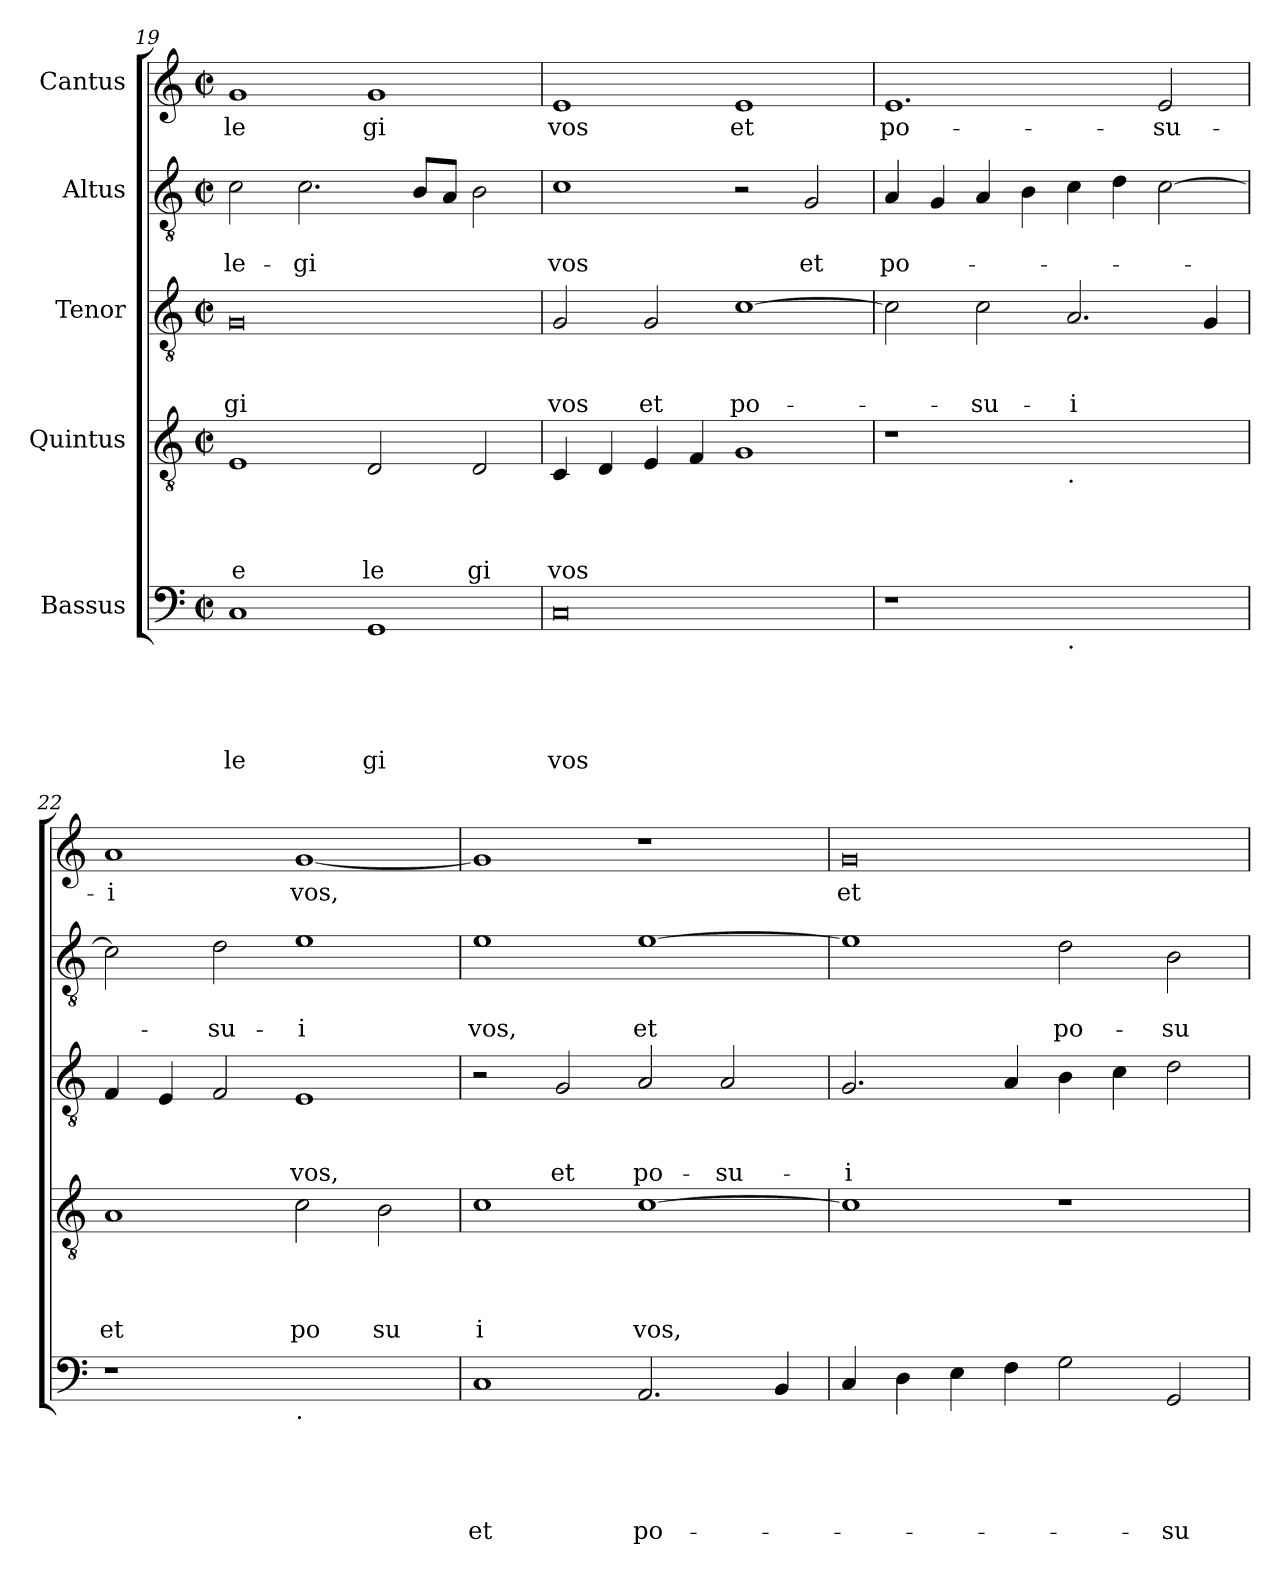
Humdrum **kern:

**kern	**text	**text	**text	**text	**text	**kern	**text	**text	**text	**text	**kern	**text	**text	**text	**kern	**text	**text	**kern	**text
*part5	*part5	*part5	*part5	*part5	*part5	*part4	*part4	*part4	*part4	*part4	*part3	*part3	*part3	*part3	*part2	*part2	*part2	*part1	*part1
*staff5	*staff5	*staff5	*staff5	*staff5	*staff5	*staff4	*staff4	*staff4	*staff4	*staff4	*staff3	*staff3	*staff3	*staff3	*staff2	*staff2	*staff2	*staff1	*staff1
*I"Bassus	*	*	*	*	*	*I"Quintus	*	*	*	*	*I"Tenor	*	*	*	*I"Altus	*	*	*I"Cantus	*
*clefF4	*	*	*	*	*	*clefGv2	*	*	*	*	*clefGv2	*	*	*	*clefGv2	*	*	*clefG2	*
*k[]	*	*	*	*	*	*k[]	*	*	*	*	*k[]	*	*	*	*k[]	*	*	*k[]	*
*C:	*	*	*	*	*	*C:	*	*	*	*	*C:	*	*	*	*C:	*	*	*C:	*
*M2/2	*	*	*	*	*	*M2/2	*	*	*	*	*M2/2	*	*	*	*M2/2	*	*	*M2/2	*
*met(c|)	*	*	*	*	*	*met(c|)	*	*	*	*	*met(c|)	*	*	*	*met(c|)	*	*	*met(c|)	*
=19	=19	=19	=19	=19	=19	=19	=19	=19	=19	=19	=19	=19	=19	=19	=19	=19	=19	=19	=19
!	!	!	!	!	!LO:LY:b	!	!	!	!	!LO:LY:b	!	!	!	!LO:LY:b	!	!	!LO:LY:b	!	!LO:LY:b
1C	.	.	.	.	le	1E	.	.	.	e	0G	.	.	gi	2c\	.	-le-	1g	le
!	!	!	!	!	!	!	!	!	!	!	!	!	!	!	!	!	!LO:LY:b	!	!
.	.	.	.	.	.	.	.	.	.	.	.	.	.	.	2.c\	.	-gi	.	.
!	!	!	!	!	!LO:LY:b	!	!	!	!	!LO:LY:b	!	!	!	!	!	!	!	!	!LO:LY:b
1GG	.	.	.	.	gi	2D/	.	.	.	le	.	.	.	.	.	.	.	1g	gi
.	.	.	.	.	.	.	.	.	.	.	.	.	.	.	8B/L	.	.	.	.
.	.	.	.	.	.	.	.	.	.	.	.	.	.	.	8A/J	.	.	.	.
!	!	!	!	!	!	!	!	!	!	!LO:LY:b	!	!	!	!	!	!	!	!	!
.	.	.	.	.	.	2D/	.	.	.	gi	.	.	.	.	2B\	.	.	.	.
!!LO:PB:g=z
=20	=20	=20	=20	=20	=20	=20	=20	=20	=20	=20	=20	=20	=20	=20	=20	=20	=20	=20	=20
!	!	!	!	!	!LO:LY:b	!	!	!	!	!LO:LY:b	!	!	!	!LO:LY:b	!	!	!LO:LY:b	!	!LO:LY:b
0C	.	.	.	.	vos	4C/	.	.	.	vos	2G/	.	.	vos	1c	.	vos	1e	vos
.	.	.	.	.	.	4D/	.	.	.	.	.	.	.	.	.	.	.	.	.
!	!	!	!	!	!	!	!	!	!	!	!	!	!	!LO:LY:b	!	!	!	!	!
.	.	.	.	.	.	4E/	.	.	.	.	2G/	.	.	et	.	.	.	.	.
.	.	.	.	.	.	4F/	.	.	.	.	.	.	.	.	.	.	.	.	.
!	!	!	!	!	!	!	!	!	!	!	!	!	!	!LO:LY:b	!	!	!	!	!LO:LY:b
.	.	.	.	.	.	1G	.	.	.	.	[>1c	.	.	po-	2r	.	.	1e	et
!	!	!	!	!	!	!	!	!	!	!	!	!	!	!	!	!	!LO:LY:b	!	!
.	.	.	.	.	.	.	.	.	.	.	.	.	.	.	2G/	.	et	.	.
=21	=21	=21	=21	=21	=21	=21	=21	=21	=21	=21	=21	=21	=21	=21	=21	=21	=21	=21	=21
!	!	!	!	!	!	!	!	!	!	!	!	!	!	!	!	!	!LO:LY:b	!	!LO:LY:b
1r	.	.	.	.	.	1r	.	.	.	.	2c\]	.	.	.	4A/	.	po-	1.e	po-
.	.	.	.	.	.	.	.	.	.	.	.	.	.	.	4G/	.	.	.	.
!	!	!	!	!	!	!	!	!	!	!	!	!	!	!LO:LY:b	!	!	!	!	!
.	.	.	.	.	.	.	.	.	.	.	2c\	.	.	-su-	4A/	.	.	.	.
.	.	.	.	.	.	.	.	.	.	.	.	.	.	.	4B\	.	.	.	.
!	!	!	!	!	!	!LO:TX:b:t=.	!	!	!	!	!	!	!	!	!	!	!	!	!
!LO:TX:b:t=.	!	!	!	!	!	!	!	!	!	!	!	!	!	!	!	!	!	!	!
!	!	!	!	!	!	!	!	!	!	!	!	!	!	!LO:LY:b	!	!	!	!	!
1ryy	.	.	.	.	.	1ryy	.	.	.	.	2.A/	.	.	-i	4c\	.	.	.	.
.	.	.	.	.	.	.	.	.	.	.	.	.	.	.	4d\	.	.	.	.
!	!	!	!	!	!	!	!	!	!	!	!	!	!	!	!	!	!	!	!LO:LY:b
.	.	.	.	.	.	.	.	.	.	.	.	.	.	.	[>2c\	.	.	2e/	-su-
.	.	.	.	.	.	.	.	.	.	.	4G/	.	.	.	.	.	.	.	.
=22	=22	=22	=22	=22	=22	=22	=22	=22	=22	=22	=22	=22	=22	=22	=22	=22	=22	=22	=22
!	!	!	!	!	!	!	!	!	!	!LO:LY:b	!	!	!	!	!	!	!	!	!LO:LY:b
1r	.	.	.	.	.	1A	.	.	.	et	4F/	.	.	.	2c\]	.	.	1a	-i
.	.	.	.	.	.	.	.	.	.	.	4E/	.	.	.	.	.	.	.	.
!	!	!	!	!	!	!	!	!	!	!	!	!	!	!	!	!	!LO:LY:b	!	!
.	.	.	.	.	.	.	.	.	.	.	2F/	.	.	.	2d\	.	-su-	.	.
!LO:TX:b:t=.	!	!	!	!	!	!	!	!	!	!	!	!	!	!	!	!	!	!	!
!	!	!	!	!	!	!	!	!	!	!LO:LY:b	!	!	!	!LO:LY:b	!	!	!LO:LY:b	!	!LO:LY:b
1ryy	.	.	.	.	.	2c\	.	.	.	po	1E	.	.	vos,	1e	.	-i	[<1g	vos,
!	!	!	!	!	!	!	!	!	!	!LO:LY:b	!	!	!	!	!	!	!	!	!
.	.	.	.	.	.	2B\	.	.	.	su	.	.	.	.	.	.	.	.	.
=23	=23	=23	=23	=23	=23	=23	=23	=23	=23	=23	=23	=23	=23	=23	=23	=23	=23	=23	=23
!	!	!	!	!	!LO:LY:b	!	!	!	!	!LO:LY:b	!	!	!	!	!	!	!LO:LY:b	!	!
1C	.	.	.	.	et	1c	.	.	.	i	2r	.	.	.	1e	.	vos,	1g]	.
!	!	!	!	!	!	!	!	!	!	!	!	!	!	!LO:LY:b	!	!	!	!	!
.	.	.	.	.	.	.	.	.	.	.	2G/	.	.	et	.	.	.	.	.
!	!	!	!	!	!LO:LY:b	!	!	!	!	!LO:LY:b	!	!	!	!LO:LY:b	!	!	!LO:LY:b	!	!
2.AA/	.	.	.	.	po-	[>1c	.	.	.	vos,	2A/	.	.	po-	[>1e	.	et	1r	.
!	!	!	!	!	!	!	!	!	!	!	!	!	!	!LO:LY:b	!	!	!	!	!
.	.	.	.	.	.	.	.	.	.	.	2A/	.	.	-su-	.	.	.	.	.
4BB/	.	.	.	.	.	.	.	.	.	.	.	.	.	.	.	.	.	.	.
=24	=24	=24	=24	=24	=24	=24	=24	=24	=24	=24	=24	=24	=24	=24	=24	=24	=24	=24	=24
!	!	!	!	!	!	!	!	!	!	!	!	!	!	!LO:LY:b	!	!	!	!	!LO:LY:b
4C/	.	.	.	.	.	1c]	.	.	.	.	2.G/	.	.	-i	1e]	.	.	0g	et
4D\	.	.	.	.	.	.	.	.	.	.	.	.	.	.	.	.	.	.	.
4E\	.	.	.	.	.	.	.	.	.	.	.	.	.	.	.	.	.	.	.
4F\	.	.	.	.	.	.	.	.	.	.	4A/	.	.	.	.	.	.	.	.
!	!	!	!	!	!	!	!	!	!	!	!	!	!	!	!	!	!LO:LY:b	!	!
2G\	.	.	.	.	.	1r	.	.	.	.	4B\	.	.	.	2d\	.	po-	.	.
.	.	.	.	.	.	.	.	.	.	.	4c\	.	.	.	.	.	.	.	.
!	!	!	!	!	!LO:LY:b	!	!	!	!	!	!	!	!	!	!	!	!LO:LY:b	!	!
2GG/	.	.	.	.	-su-	.	.	.	.	.	2d\	.	.	.	2B\	.	-su-	.	.
=	=	=	=	=	=	=	=	=	=	=	=	=	=	=	=	=	=	=	=
*-	*-	*-	*-	*-	*-	*-	*-	*-	*-	*-	*-	*-	*-	*-	*-	*-	*-	*-	*-
